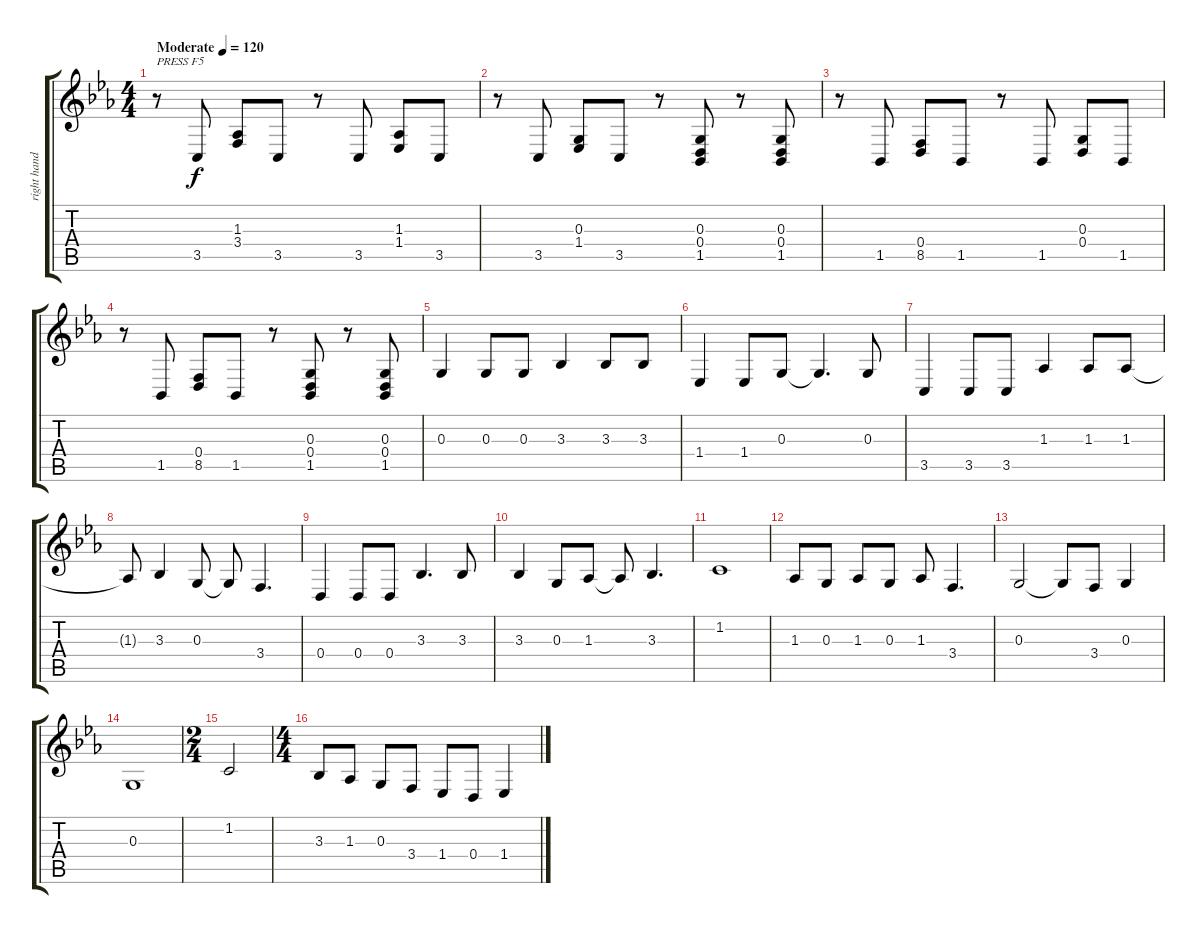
\track ("right hand." "right hand") {instrument acousticgrandpiano}
\staff {score tabs}
\tuning (E4 B3 G3 D3 A2 E2) {hide}
\ts (4 4)
\tempo (120 "Moderate")
\clef g2
\ks cminor
r.8{txt "PRESS F5" dy f instrument acousticgrandpiano} 3.5.8 (1.3 3.4).8 3.5.8 r.8 3.5.8 (1.3 1.4).8 3.5.8 |
r.8 3.5.8 (0.3 1.4).8 3.5.8 r.8 (0.3 0.4 1.5).8 r.8 (0.3 0.4 1.5).8 |
r.8 1.5.8 (0.4 8.5).8 1.5.8 r.8 1.5.8 (0.3 0.4).8 1.5.8 |
r.8 1.5.8 (0.4 8.5).8 1.5.8 r.8 (0.3 0.4 1.5).8 r.8 (0.3 0.4 1.5).8 |
0.3.4 0.3.8 0.3.8 3.3.4 3.3.8 3.3.8 |
1.4.4 1.4.8 0.3.8 0.3{t}.4{d} 0.3.8 |
3.5.4 3.5.8 3.5.8 1.3.4 1.3.8 1.3.8 |
1.3{t}.8 3.3.4 0.3.8 0.3{t}.8 3.4.4{d} |
0.4.4 0.4.8 0.4.8 3.3.4{d} 3.3.8 |
3.3.4 0.3.8 1.3.8 1.3{t}.8 3.3.4{d} |
1.2.1 |
1.3.8 0.3.8 1.3.8 0.3.8 1.3.8 3.4.4{d} |
0.3.2 0.3{t}.8 3.4.8 0.3.4 |
0.3.1 |
\ts (2 4)
1.2.2 |
\ts (4 4)
3.3.8 1.3.8 0.3.8 3.4.8 1.4.8 0.4.8 1.4.4
